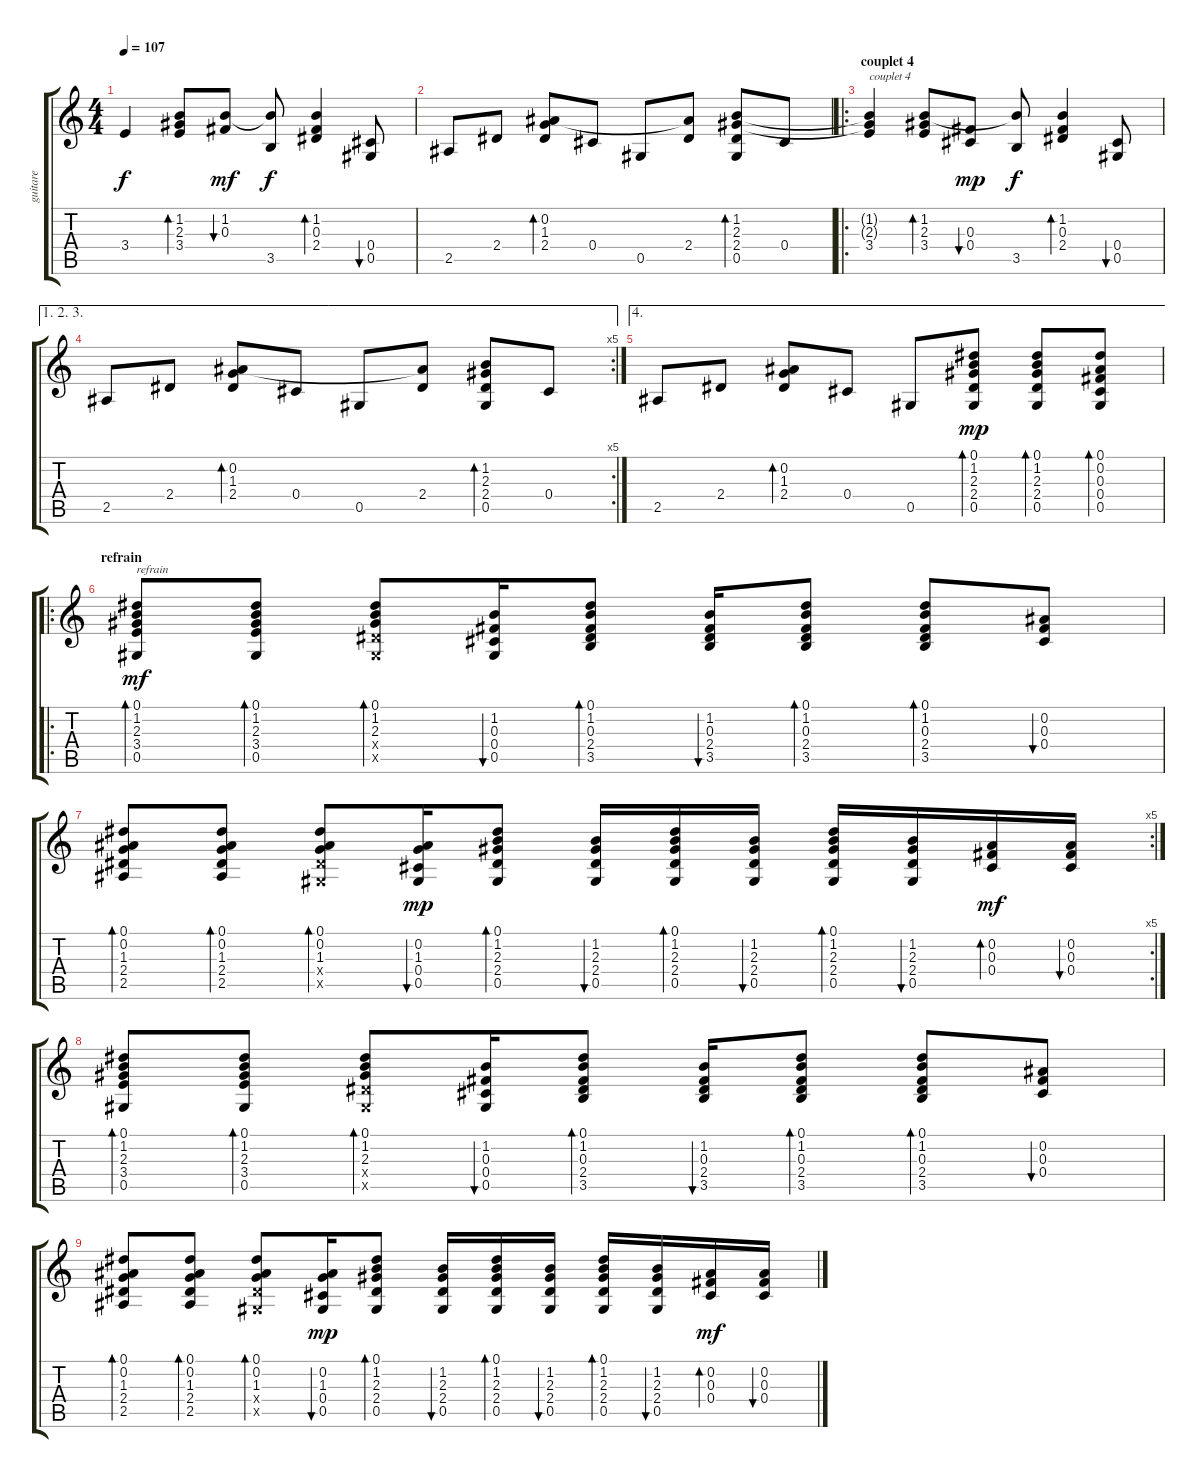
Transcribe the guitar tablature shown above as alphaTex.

\track ("guitare" "guitare") {instrument acousticguitarsteel}
\staff {score tabs}
\tuning (Eb4 Bb3 Gb3 Db3 Ab2 Eb2) {hide}
\ts (4 4)
\tempo 107
\clef g2
\ks c
3.4.4{dy f} (1.2 2.3 3.4).8{bd 60} (1.2 0.3).8{bu 60 dy mf} (1.2{t} 3.5).8{dy f} (1.2 0.3 2.4).4{bd 60} (0.4 0.5).8{bu 60} |
2.5.8 2.4.8 (0.2 1.3 2.4).8{bd 60} 0.4.8 0.5.8 (0.2{t} 2.4).8 (1.2 2.3 2.4 0.5).8{bd 60} 0.4.8 |
\ro
\section ("" "couplet 4")
(1.2{t} 2.3{t} 3.4).4{txt "couplet 4"} (1.2 2.3 3.4).8{bd 60} (0.3 0.4).8{bu 60 dy mp} (1.2{t} 3.5).8{dy f} (1.2 0.3 2.4).4{bd 60} (0.4 0.5).8{bu 60} |
\ae (1 2 3)
\rc 5
2.5.8 2.4.8 (0.2 1.3 2.4).8{bd 60} 0.4.8 0.5.8 (0.2{t} 2.4).8 (1.2 2.3 2.4 0.5).8{bd 60} 0.4.8 |
\ae 4
2.5.8 2.4.8 (0.2 1.3 2.4).8{bd 60} 0.4.8 0.5.8 (0.1 1.2 2.3 2.4 0.5).8{bd 60 dy mp} (0.1 1.2 2.3 2.4 0.5).8{bd 60} (0.1 0.2 0.3 0.4 0.5).8{bd 60} |
\ro
\section ("" "refrain")
(0.1 1.2 2.3 3.4 0.5).8{bd 60 txt "refrain" dy mf} (0.1 1.2 2.3 3.4 0.5).8{bd 60} (0.1 1.2 2.3 2.4{x} 0.5{x}).8{bd 60} (1.2 0.3 0.4 0.5).16{bu 60} (0.1 1.2 0.3 2.4 3.5).8{bd 60} (1.2 0.3 2.4 3.5).16{bu 60} (0.1 1.2 0.3 2.4 3.5).8{bd 60} (0.1 1.2 0.3 2.4 3.5).8{bd 60} (0.2 0.3 0.4).8{bu 60} |
\rc 5
(0.1 0.2 1.3 2.4 2.5).8{bd 60} (0.1 0.2 1.3 2.4 2.5).8{bd 60} (0.1 0.2 1.3 2.4{x} 0.5{x}).8{bd 60} (0.2 1.3 0.4 0.5).16{bu 60 dy mp} (0.1 1.2 2.3 2.4 0.5).8{bd 60} (1.2 2.3 2.4 0.5).16{bu 60} (0.1 1.2 2.3 2.4 0.5).16{bd 60} (1.2 2.3 2.4 0.5).16{bu 60} (0.1 1.2 2.3 2.4 0.5).16{bd 60} (1.2 2.3 2.4 0.5).16{bu 60} (0.2 0.3 0.4).16{bd 60 dy mf} (0.2 0.3 0.4).16{bu 60} |
(0.1 1.2 2.3 3.4 0.5).8{bd 60} (0.1 1.2 2.3 3.4 0.5).8{bd 60} (0.1 1.2 2.3 2.4{x} 0.5{x}).8{bd 60} (1.2 0.3 0.4 0.5).16{bu 60} (0.1 1.2 0.3 2.4 3.5).8{bd 60} (1.2 0.3 2.4 3.5).16{bu 60} (0.1 1.2 0.3 2.4 3.5).8{bd 60} (0.1 1.2 0.3 2.4 3.5).8{bd 60} (0.2 0.3 0.4).8{bu 60} |
(0.1 0.2 1.3 2.4 2.5).8{bd 60} (0.1 0.2 1.3 2.4 2.5).8{bd 60} (0.1 0.2 1.3 2.4{x} 0.5{x}).8{bd 60} (0.2 1.3 0.4 0.5).16{bu 60 dy mp} (0.1 1.2 2.3 2.4 0.5).8{bd 60} (1.2 2.3 2.4 0.5).16{bu 60 volume 3} (0.1 1.2 2.3 2.4 0.5).16{bd 60} (1.2 2.3 2.4 0.5).16{bu 60} (0.1 1.2 2.3 2.4 0.5).16{bd 60} (1.2 2.3 2.4 0.5).16{bu 60} (0.2 0.3 0.4).16{bd 60 dy mf} (0.2 0.3 0.4).16{bu 60}
